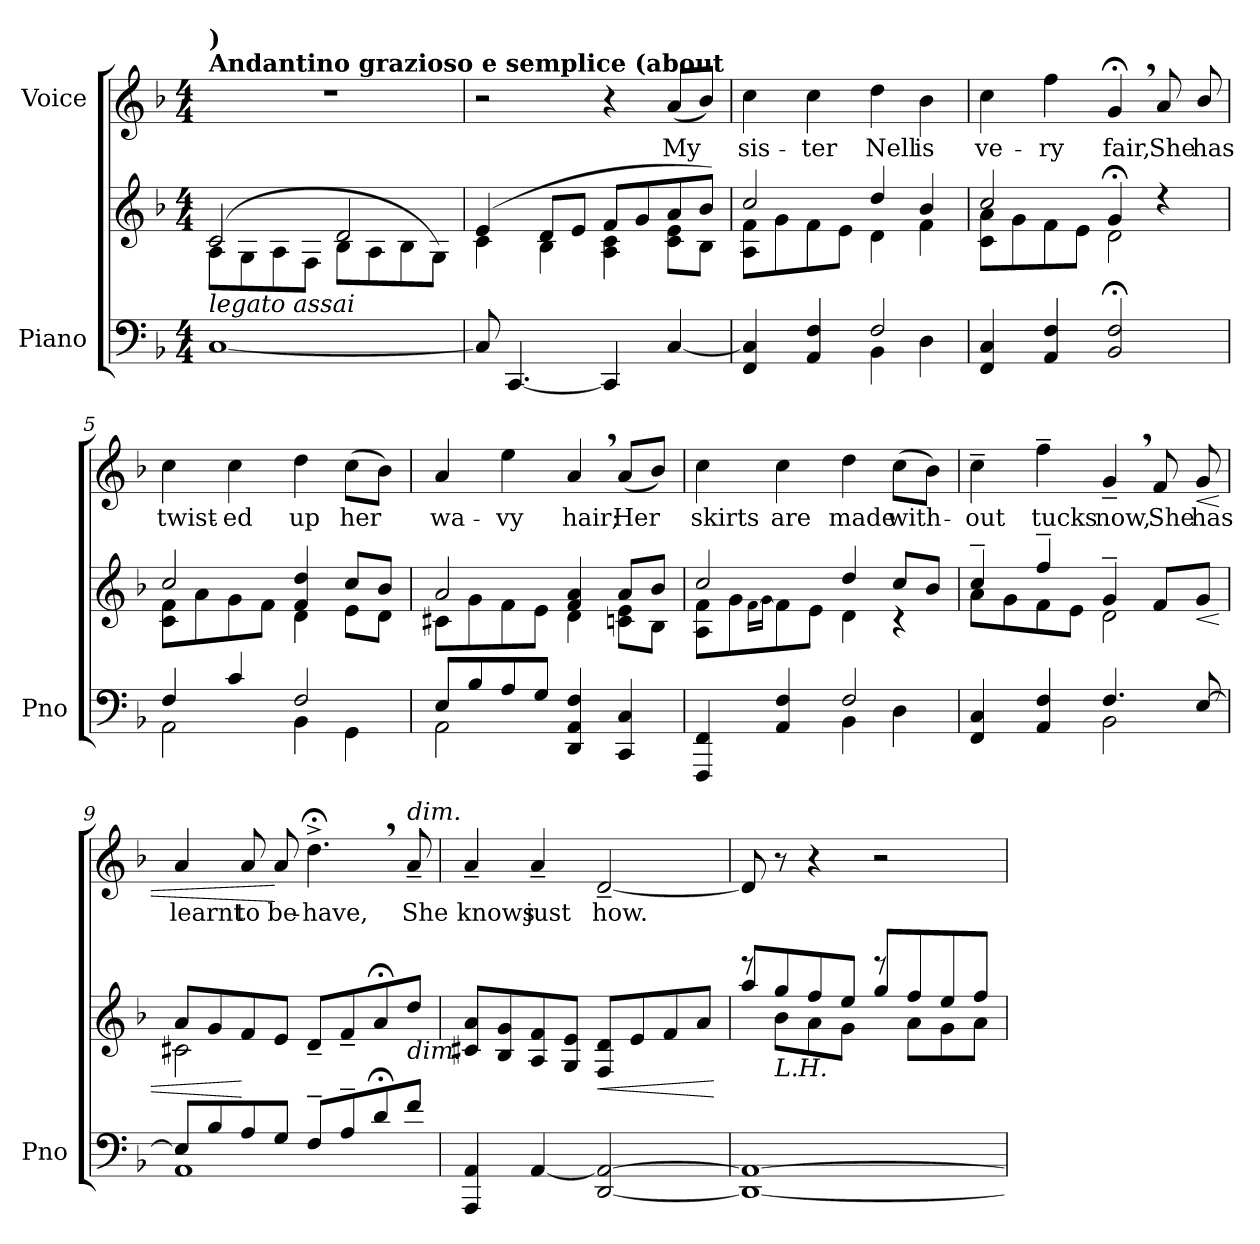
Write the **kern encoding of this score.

**kern	**kern	**dynam	**kern	**text	**dynam
*part2	*part2	*part2	*part1	*part1	*part1
*staff3	*staff2	*staff2/3	*staff1	*staff1	*staff1
*I"Piano	*	*	*I"Voice	*	*
*I'Pno	*	*	*	*	*
*clefF4	*clefG2	*	*clefG2	*	*
*k[b-]	*k[b-]	*	*k[b-]	*	*
*M4/4	*M4/4	*	*M4/4	*	*
*MM76	*MM76	*	*MM76	*	*
=1	=1	=1	=1	=1	=1
*	*^	*	*	*	*
!	!	!	!	!LO:TX:a:B:t=Andantino grazioso e semplice (about	!	!
!	!	!	!	!LO:TX:a:B:t=)	!	!
!	!LO:TX:b:i:t=legato assai	!	!	!	!	!
!	!	!	!LO:DY:b	!	!	!
!	!	!	!LO:DY:n=1:b	!	!	!
[1C	(2c/	8A\L	p other-dynamics	1r	.	.
.	.	8G\	.	.	.	.
.	.	8A\	.	.	.	.
.	.	8F\J	.	.	.	.
.	2d/	8B-\L	.	.	.	.
.	.	8A\	.	.	.	.
.	.	8B-\	.	.	.	.
.	.	8G\J)	.	.	.	.
=2	=2	=2	=2	=2	=2	=2
8C/]	(4e/	4c\	.	2r	.	.
[4.CC/	.	.	.	.	.	.
.	8d/L	4B-\	.	.	.	.
.	8e/J	.	.	.	.	.
4CC/]	8f/L	4A\ 4c\	.	4r	.	.
.	8g/	.	.	.	.	.
!	!	!	!	!	!LO:LY:b	!LO:DY:a
!	!	!	!	!	!	!LO:DY:n=1:a
[>4C/	8a/	8c\ 8e\L	.	(8a/L	My	p other-dynamics
.	8b-/J)	8B-\J	.	8b-/J)	.	.
=3	=3	=3	=3	=3	=3	=3
*^	*	*	*	*	*	*
!	!	!	!	!	!	!LO:LY:b	!
4FF/ 4C/]	2ryy	2cc/	8A\ 8f\L	.	4cc\	sis-	.
.	.	.	8g\	.	.	.	.
!	!	!	!	!	!	!LO:LY:b	!
4AA/ 4F/	.	.	8f\	.	4cc\	-ter	.
.	.	.	8e\J	.	.	.	.
!	!	!	!	!	!	!LO:LY:b	!
2F/	4BB-\	4dd/	4d\	.	4dd\	Nell	.
!	!	!	!	!	!	!LO:LY:b	!
.	4D\	4b-/	4f\	.	4b-\	is	.
!!LO:LB:g=z
=4	=4	=4	=4	=4	=4	=4	=4
!	!	!	!	!	!	!LO:LY:b	!
*v	*v	*	*	*	*	*	*
4FF/ 4C/	2cc/	8c\ 8a\L	.	4cc\	ve-	.
.	.	8g\	.	.	.	.
!	!	!	!	!	!LO:LY:b	!
4AA/ 4F/	.	8f\	.	4ff\	-ry	.
.	.	8e\J	.	.	.	.
!	!	!	!	!	!LO:LY:b	!
2BB-/; 2F/;	4g;</	2d\	.	4g;<,/	fair,	.
!	!	!	!	!	!LO:LY:b	!
.	4r	.	.	8a/	She	.
!	!	!	!	!	!LO:LY:b	!
.	.	.	.	8b-/	has	.
=5	=5	=5	=5	=5	=5	=5
*^	*	*	*	*	*	*
!	!	!	!	!	!	!LO:LY:b	!
4F/	2AA\	2cc/	8c\ 8f\L	.	4cc\	twist-	.
.	.	.	8a\	.	.	.	.
!	!	!	!	!	!	!LO:LY:b	!
4c/	.	.	8g\	.	4cc\	-ed	.
.	.	.	8f\J	.	.	.	.
!	!	!	!	!	!	!LO:LY:b	!
2F/	4BB-\	4f/ 4dd/	4d\	.	4dd\	up	.
!	!	!	!	!	!	!LO:LY:b	!
.	4GG\	8cc/L	8e\L	.	(8cc\L	her	.
.	.	8b-/J	8d\J	.	8b-\J)	.	.
=6	=6	=6	=6	=6	=6	=6	=6
!	!	!	!	!	!	!LO:LY:b	!
8E/L	2AA\	2a/	8c#X\L	.	4a/	wa-	.
8B-/	.	.	8g\	.	.	.	.
!	!	!	!	!	!	!LO:LY:b	!
8A/	.	.	8f\	.	4ee\	-vy	.
8G/J	.	.	8e\J	.	.	.	.
!	!	!	!	!	!	!LO:LY:b	!
4DD/ 4AA/ 4F/	2ryy	4f/ 4a/	4d\	.	4a,/	hair;	.
!	!	!	!	!	!	!LO:LY:b	!
4CC/ 4C/	.	8a/L	8cn\ 8e\L	.	(8a/L	Her	.
.	.	8b-/J	8B-\J	.	8b-/J)	.	.
!!LO:LB:g=z
=7	=7	=7	=7	=7	=7	=7	=7
!	!	!	!	!	!	!LO:LY:b	!
4FFF/ 4FF/	2ryy	2cc/	8A\ 8f\L	.	4cc\	skirts	.
.	.	.	8g\	.	.	.	.
.	.	.	[>16qf\LL	.	.	.	.
.	.	.	16qg\JJ	.	.	.	.
!	!	!	!	!	!	!LO:LY:b	!
4AA/ 4F/	.	.	8f\]	.	4cc\	are	.
.	.	.	8e\J	.	.	.	.
!	!	!	!	!	!	!LO:LY:b	!
2F/	4BB-\	4dd/	4d\	.	4dd\	made	.
!	!	!	!	!	!	!LO:LY:b	!
.	4D\	8cc/L	4r	.	(8cc\L	with-	.
.	.	8b-/J	.	.	8b-\J)	.	.
=8	=8	=8	=8	=8	=8	=8	=8
!	!	!	!	!	!	!LO:LY:b	!
4FF/ 4C/	2ryy	4cc~/	8a\L	.	4cc~\	-out	.
.	.	.	8g\	.	.	.	.
!	!	!	!	!	!	!LO:LY:b	!
4AA/ 4F/	.	4ff~/	8f\	.	4ff~\	tucks	.
.	.	.	8e\J	.	.	.	.
!	!	!	!	!	!	!LO:LY:b	!
4.F/	2BB-\	4g~/	2d\	.	4g~>,/	now,	.
!	!	!	!	!	!	!LO:LY:b	!
.	.	8f/L	.	.	8f/	She	.
!	!	!	!	!LO:HP:b	!	!LO:LY:b	!LO:HP:b
[8E/	.	8g/J	.	<	8g/	has	<
=9	=9	=9	=9	=9	=9	=9	=9
!	!	!	!	!	!	!LO:LY:b	!
8E/L]	1AA	8a/L	2c#X\	.	4a/	learnt	.
8B-/	.	8g/	.	.	.	.	.
!	!	!	!	!	!	!LO:LY:b	!
8A/	.	8f/	.	[	8a/	to	.
!	!	!	!	!	!	!LO:LY:b	!
8G/J	.	8e/J	.	.	8a/	be-	[
!	!	!	!	!	!	!LO:LY:b	!
8F~/L	.	8d~>/L	2ryy	.	4.dd;<^,\	-have,	.
8A~/	.	8f~>/	.	.	.	.	.
8d;</	.	8a;</	.	.	.	.	.
!	!	!	!	!	!LO:TX:a:i:t=dim.	!	!
!	!	!LO:TX:b:i:t=dim.	!	!	!	!	!
!	!	!	!	!	!	!LO:LY:b	!
8f/J	.	8dd/J	.	.	8a~>/	She	.
*v	*v	*	*	*	*	*	*
*	*v	*v	*	*	*	*
!!LO:PB:g=z
=10	=10	=10	=10	=10	=10
!	!	!	!	!LO:LY:b	!
4AAA/ 4AA/	8c#X/ 8a/L	.	4a~>/	knows	.
.	8B-/ 8g/	.	.	.	.
!	!	!	!	!LO:LY:b	!
[>4AA/	8A/ 8f/	.	4a~>/	just	.
.	8G/ 8e/J	.	.	.	.
!	!	!LO:HP:b	!	!LO:LY:b	!
[2DD/ 2AA/_	8F/ 8d/L	<	[2d~>/	how.	.
.	8e/	.	.	.	.
.	8f/	.	.	.	.
.	8a/J	.	.	.	.
.	.	[	.	.	.
=11	=11	=11	=11	=11	=11
*	*^	*	*	*	*
1DD_ 1AA_	8r	8aa/L	.	8d/]	.	.
!	!LO:TX:b:i:t=L.H.	!	!	!	!	!
.	8b-\L	8gg/	.	8r	.	.
.	8a\	8ff/	.	4r	.	.
.	8g\J	8ee/J	.	.	.	.
.	8r	8gg/L	.	2r	.	.
.	8a\L	8ff/	.	.	.	.
.	8g\	8ee/	.	.	.	.
.	8a\J	8ff/J	.	.	.	.
*	*v	*v	*	*	*	*
=	=	=	=	=	=
*-	*-	*-	*-	*-	*-
